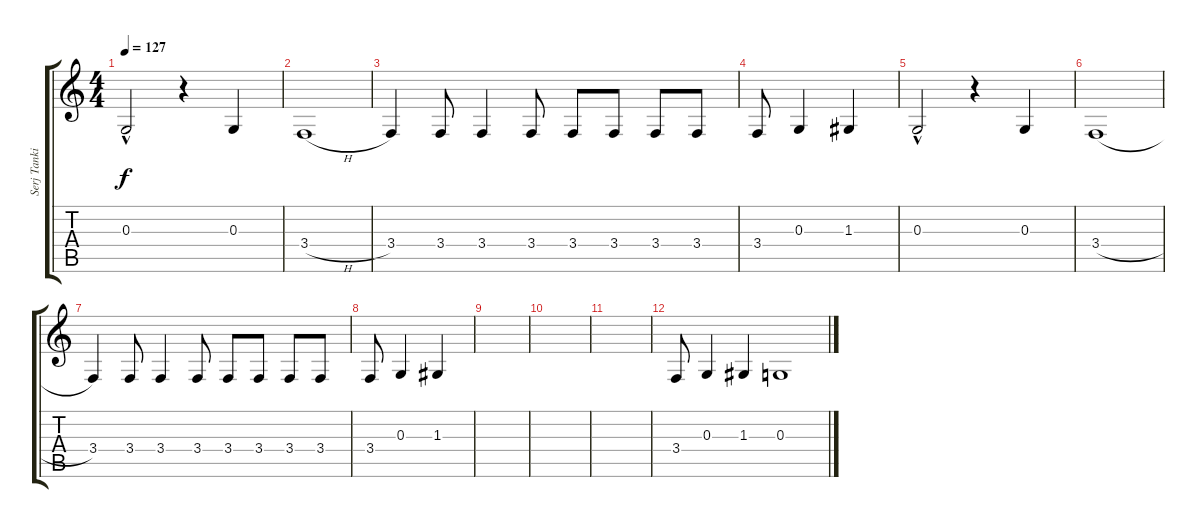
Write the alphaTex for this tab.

\track ("Serj Tankian" "Serj Tanki") {instrument violin}
\staff {score tabs}
\tuning (E4 B3 G3 D3 A2 E2) {hide}
\ts (4 4)
\tempo 127
\clef g2
\ks c
0.3{hac}.2{dy f} r.4 0.3.4 |
3.4{h}.1 |
3.4.4 3.4.8 3.4.4 3.4.8 3.4.8 3.4.8 3.4.8 3.4.8 |
3.4.8 0.3.4 1.3.4 |
0.3{hac}.2 r.4 0.3.4 |
3.4{h}.1 |
3.4.4 3.4.8 3.4.4 3.4.8 3.4.8 3.4.8 3.4.8 3.4.8 |
3.4.8 0.3.4 1.3.4 |
|
|
|
3.4.8 0.3.4 1.3.4 0.3.1
